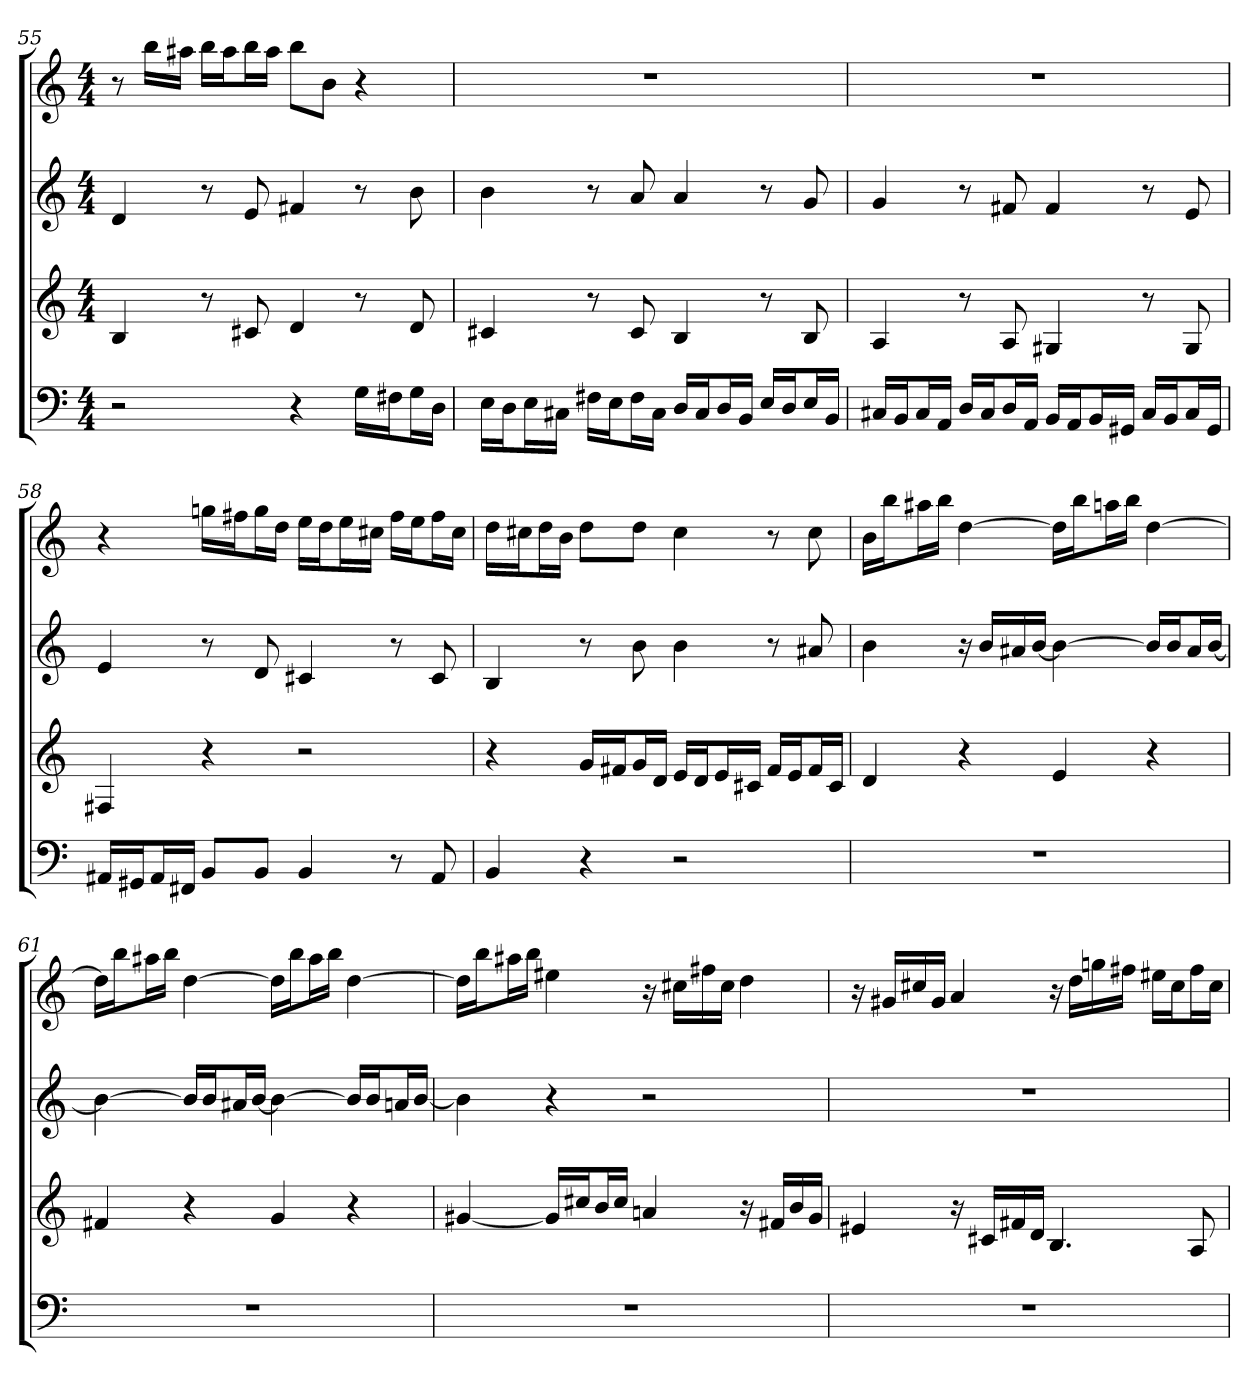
**kern	**kern	**kern	**kern
*part4	*part3	*part2	*part1
*staff4	*staff3	*staff2	*staff1
*M4/4	*M4/4	*M4/4	*M4/4
=55	=55	=55	=55
2r	4B	4d	8r
.	.	.	16bbLL
.	.	.	16aa#XJJ
.	8r	8r	16bbLL
.	.	.	16aa#J
.	8c#X	8e	16bbL
.	.	.	16aa#JJ
4r	4d	4f#X	8bbL
.	.	.	8bJ
16GLL	8r	8r	4r
16F#XJ	.	.	.
16GL	8d	8b	.
16DJJ	.	.	.
=56	=56	=56	=56
16ELL	4c#X	4b	1r
16DJ	.	.	.
16EL	.	.	.
16C#XJJ	.	.	.
16F#XLL	8r	8r	.
16EJ	.	.	.
16F#L	8c#	8a	.
16C#JJ	.	.	.
16DLL	4B	4a	.
16C#J	.	.	.
16DL	.	.	.
16BBJJ	.	.	.
16ELL	8r	8r	.
16DJ	.	.	.
16EL	8B	8g	.
16BBJJ	.	.	.
=57	=57	=57	=57
16C#XLL	4A	4g	1r
16BBJ	.	.	.
16C#L	.	.	.
16AAJJ	.	.	.
16DLL	8r	8r	.
16C#J	.	.	.
16DL	8A	8f#X	.
16AAJJ	.	.	.
16BBLL	4G#X	4f#	.
16AAJ	.	.	.
16BBL	.	.	.
16GG#XJJ	.	.	.
16C#LL	8r	8r	.
16BBJ	.	.	.
16C#L	8G#	8e	.
16GG#JJ	.	.	.
=58	=58	=58	=58
16AA#XLL	4F#X	4e	4r
16GG#XJ	.	.	.
16AA#L	.	.	.
16FF#XJJ	.	.	.
8BBL	4r	8r	16ggnLL
.	.	.	16ff#XJ
8BBJ	.	8d	16ggL
.	.	.	16ddJJ
4BB	2r	4c#X	16eeLL
.	.	.	16ddJ
.	.	.	16eeL
.	.	.	16cc#XJJ
8r	.	8r	16ff#LL
.	.	.	16eeJ
8AA#	.	8c#	16ff#L
.	.	.	16cc#JJ
=59	=59	=59	=59
4BB	4r	4B	16ddLL
.	.	.	16cc#XJ
.	.	.	16ddL
.	.	.	16bJJ
4r	16gLL	8r	8ddL
.	16f#XJ	.	.
.	16gL	8b	8ddJ
.	16dJJ	.	.
2r	16eLL	4b	4cc#
.	16dJ	.	.
.	16eL	.	.
.	16c#XJJ	.	.
.	16f#LL	8r	8r
.	16eJ	.	.
.	16f#L	8a#X	8cc#
.	16c#JJ	.	.
=60	=60	=60	=60
1r	4d	4b	16bLL
.	.	.	16bbJ
.	.	.	16aa#XL
.	.	.	16bbJJ
.	4r	16r	[4dd
.	.	16bLL	.
.	.	16a#X	.
.	.	[16bJJ	.
.	4e	4b_	16ddLL]
.	.	.	16bbJ
.	.	.	16aanL
.	.	.	16bbJJ
.	4r	16bLL]	[4dd
.	.	16bJ	.
.	.	16a#L	.
.	.	[16bJJ	.
=61	=61	=61	=61
1r	4f#X	4b_	16ddLL]
.	.	.	16bbJ
.	.	.	16aa#XL
.	.	.	16bbJJ
.	4r	16bLL]	[4dd
.	.	16bJ	.
.	.	16a#XL	.
.	.	[16bJJ	.
.	4g	4b_	16ddLL]
.	.	.	16bbJ
.	.	.	16aa#L
.	.	.	16bbJJ
.	4r	16bLL]	[4dd
.	.	16bJ	.
.	.	16anL	.
.	.	[16bJJ	.
=62	=62	=62	=62
1r	[4g#X	4b]	16ddLL]
.	.	.	16bbJ
.	.	.	16aa#XL
.	.	.	16bbJJ
.	16g#LL]	4r	4ee#X
.	16cc#XJ	.	.
.	16bL	.	.
.	16cc#JJ	.	.
.	4an	2r	16r
.	.	.	16cc#XLL
.	.	.	16ff#X
.	.	.	16cc#JJ
.	16r	.	4dd
.	16f#XLL	.	.
.	16b	.	.
.	16g#JJ	.	.
=63	=63	=63	=63
1r	4e#X	1r	16r
.	.	.	16g#XLL
.	.	.	16cc#X
.	.	.	16g#JJ
.	16r	.	4a
.	16c#XLL	.	.
.	16f#X	.	.
.	16dJJ	.	.
.	4.B	.	16r
.	.	.	16ddLL
.	.	.	16ggn
.	.	.	16ff#XJJ
.	.	.	16ee#XLL
.	.	.	16cc#J
.	8A	.	16ff#L
.	.	.	16cc#JJ
=	=	=	=
*-	*-	*-	*-
